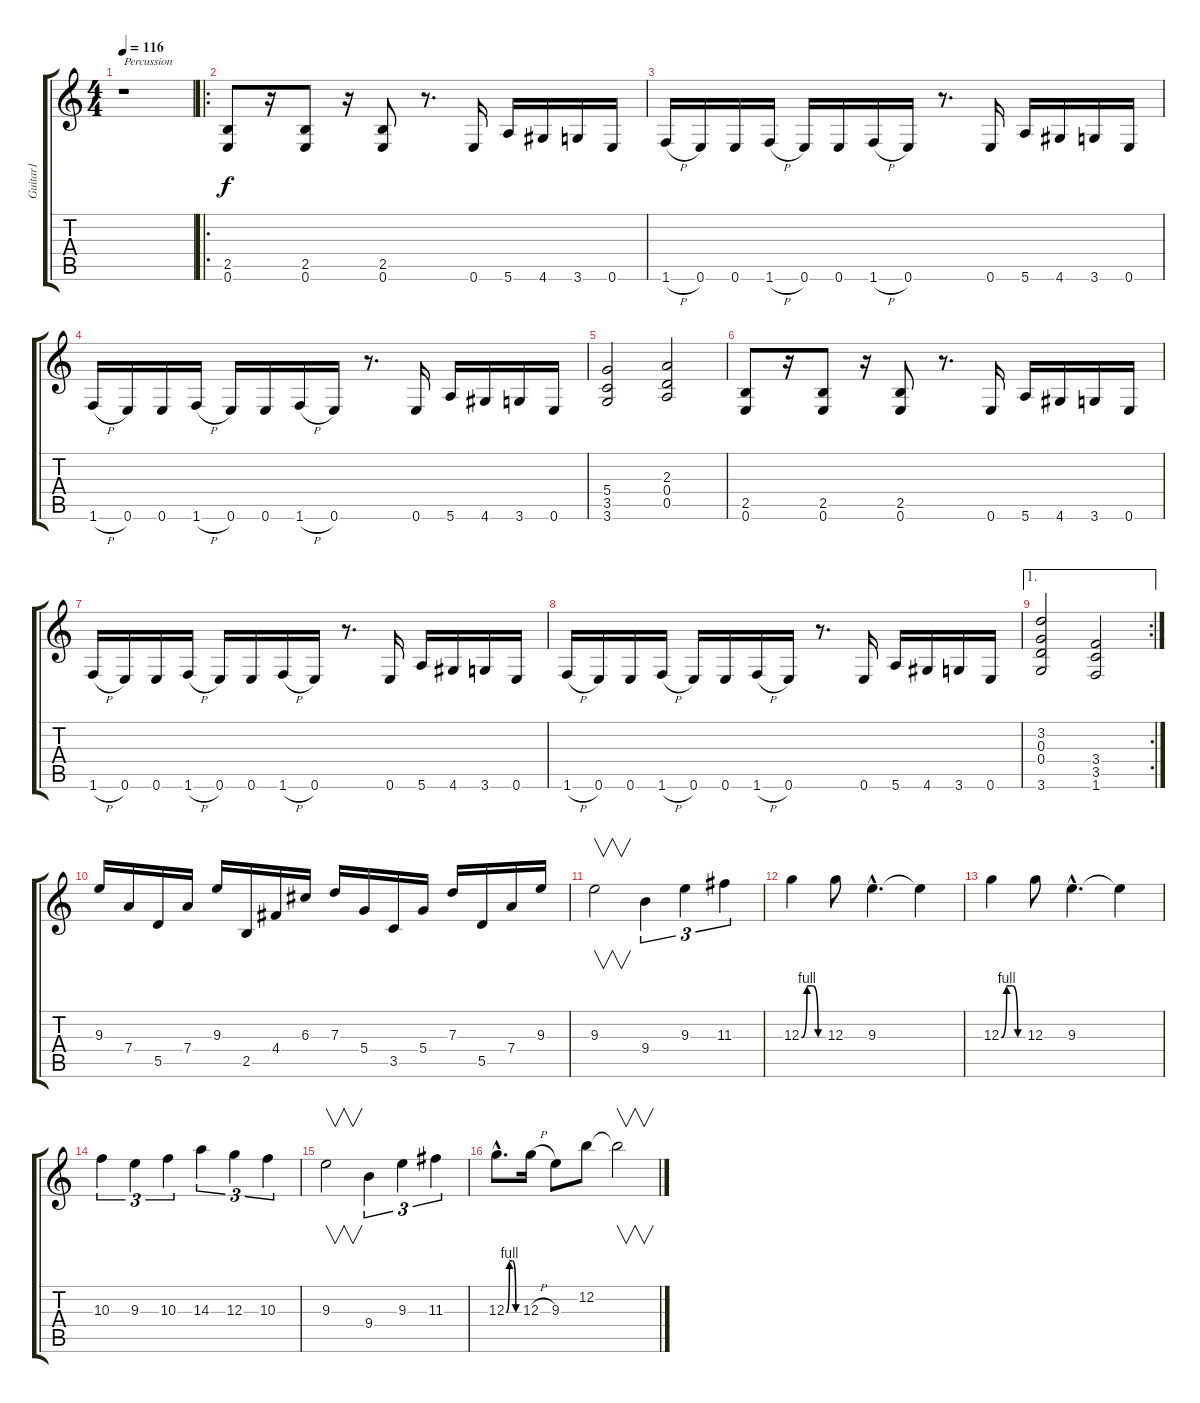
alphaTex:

\track ("Guitar1" "Guitar1") {instrument distortionguitar}
\staff {score tabs}
\tuning (E4 B3 G3 D3 A2 E2) {hide}
\ts (4 4)
\tempo 116
\clef g2
\ks c
r.1{txt "Percussion" dy f instrument distortionguitar} |
\ro
(2.5 0.6).8 r.16 (2.5 0.6).8 r.16 (2.5 0.6).8 r.8{d} 0.6.16 5.6.16 4.6.16 3.6.16 0.6.16 |
1.6{h}.16 0.6.16 0.6.16 1.6{h}.16 0.6.16 0.6.16 1.6{h}.16 0.6.16 r.8{d} 0.6.16 5.6.16 4.6.16 3.6.16 0.6.16 |
1.6{h}.16 0.6.16 0.6.16 1.6{h}.16 0.6.16 0.6.16 1.6{h}.16 0.6.16 r.8{d} 0.6.16 5.6.16 4.6.16 3.6.16 0.6.16 |
(5.4 3.5 3.6).2 (2.3 0.4 0.5).2 |
(2.5 0.6).8 r.16 (2.5 0.6).8 r.16 (2.5 0.6).8 r.8{d} 0.6.16 5.6.16 4.6.16 3.6.16 0.6.16 |
1.6{h}.16 0.6.16 0.6.16 1.6{h}.16 0.6.16 0.6.16 1.6{h}.16 0.6.16 r.8{d} 0.6.16 5.6.16 4.6.16 3.6.16 0.6.16 |
1.6{h}.16 0.6.16 0.6.16 1.6{h}.16 0.6.16 0.6.16 1.6{h}.16 0.6.16 r.8{d} 0.6.16 5.6.16 4.6.16 3.6.16 0.6.16 |
\ae 1
\rc 2
(3.2 0.3 0.4 3.6).2 (3.4 3.5 1.6).2 |
9.3.16 7.4.16 5.5.16 7.4.16 9.3.16 2.5.16 4.4.16 6.3.16 7.3.16 5.4.16 3.5.16 5.4.16 7.3.16 5.5.16 7.4.16 9.3.16 |
9.3.2{v} 9.4.4{tu (3 2)} 9.3.4{tu (3 2)} 11.3.4{tu (3 2)} |
12.3{be (custom 0 0 15 4 30 4 45 0 60 0)}.4 12.3.8 9.3{hac}.4{d} 9.3{t}.4 |
12.3{be (custom 0 0 15 4 30 4 45 0 60 0)}.4 12.3.8 9.3{hac}.4{d} 9.3{t}.4 |
10.3.4{tu (3 2)} 9.3.4{tu (3 2)} 10.3.4{tu (3 2)} 14.3.4{tu (3 2)} 12.3.4{tu (3 2)} 10.3.4{tu (3 2)} |
9.3.2{v} 9.4.4{tu (3 2)} 9.3.4{tu (3 2)} 11.3.4{tu (3 2)} |
12.3{be (custom 0 0 15 4 30 4 45 0 60 0) hac}.8{d} 12.3{h}.16 9.3.8 12.2.8 12.2{t}.2{v}
